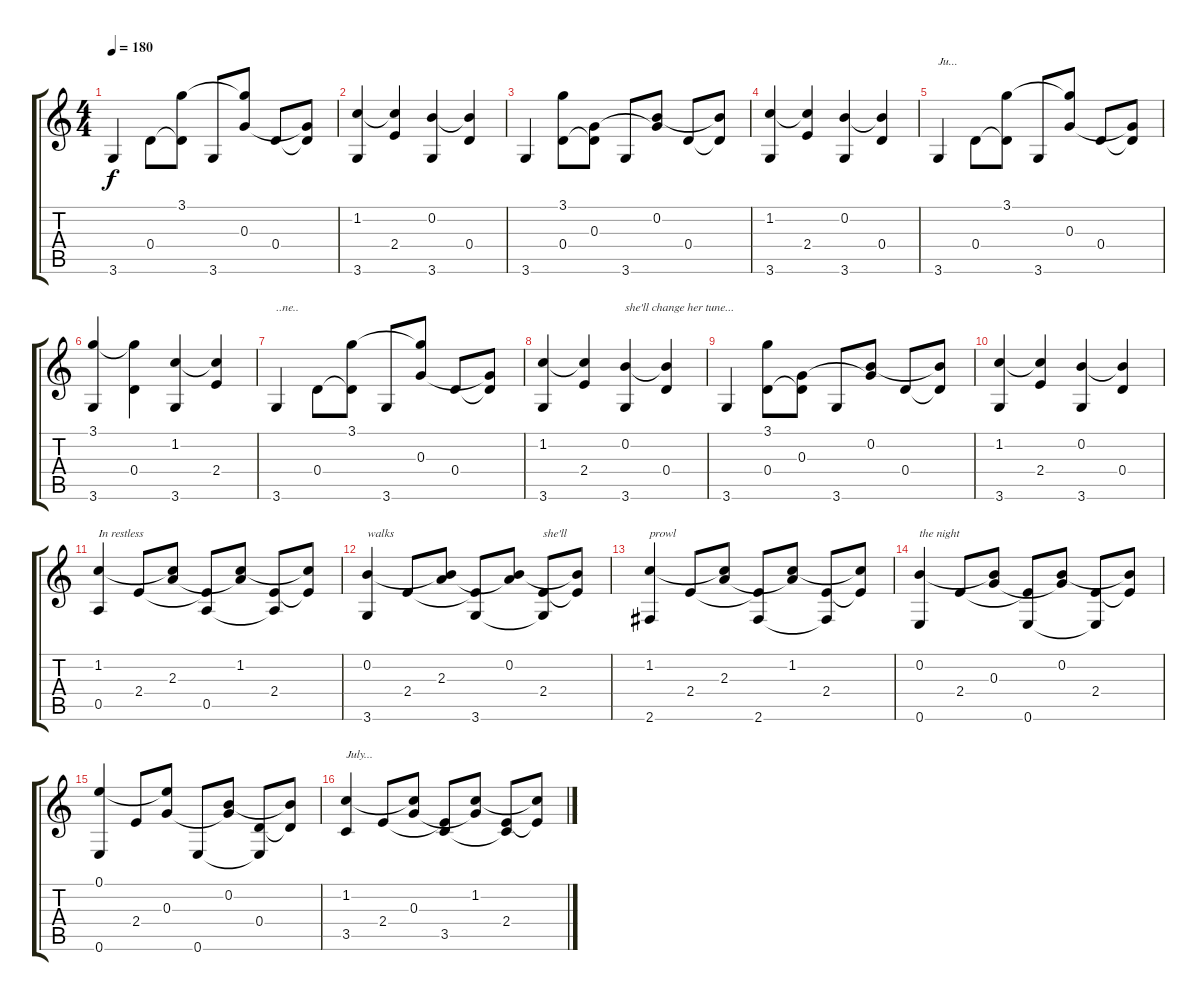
\track "" {instrument acousticguitarnylon}
\staff {score tabs}
\tuning (E4 B3 G3 D3 A2 E2) {hide}
\ts (4 4)
\tempo 180
\clef g2
\ks c
3.6.4{dy f} 0.4.8 (3.1 0.4{t}).8 3.6.8 (3.1{t} 0.3).8 0.4.8 (0.3{t} 0.4{t}).8 |
(1.2 3.6).4 (1.2{t} 2.4).4 (0.2 3.6).4 (0.2{t} 0.4).4 |
3.6.4 (3.1 0.4).8 (0.3 0.4{t}).8 3.6.8 (0.2 0.3{t}).8 0.4.8 (0.2{t} 0.4{t}).8 |
(1.2 3.6).4 (1.2{t} 2.4).4 (0.2 3.6).4 (0.2{t} 0.4).4 |
3.6.4{txt "Ju..."} 0.4.8 (3.1 0.4{t}).8 3.6.8 (3.1{t} 0.3).8 0.4.8 (0.3{t} 0.4{t}).8 |
(3.1 3.6).4 (3.1{t} 0.4).4 (1.2 3.6).4 (1.2{t} 2.4).4 |
3.6.4{txt "..ne.."} 0.4.8 (3.1 0.4{t}).8 3.6.8 (3.1{t} 0.3).8 0.4.8 (0.3{t} 0.4{t}).8 |
(1.2 3.6).4 (1.2{t} 2.4).4 (0.2 3.6).4{txt "she'll change her tune..."} (0.2{t} 0.4).4 |
3.6.4 (3.1 0.4).8 (0.3 0.4{t}).8 3.6.8 (0.2 0.3{t}).8 0.4.8 (0.2{t} 0.4{t}).8 |
(1.2 3.6).4 (1.2{t} 2.4).4 (0.2 3.6).4 (0.2{t} 0.4).4 |
(1.2 0.5).4{txt "In restless"} 2.4.8 (1.2{t} 2.3).8 (2.4{t} 0.5).8 (1.2 2.3{t}).8 (2.4 0.5{t}).8 (1.2{t} 2.4{t}).8 |
(0.2 3.6).4{txt "walks"} 2.4.8 (0.2{t} 2.3).8 (2.4{t} 3.6).8 (0.2 2.3{t}).8 (2.4 3.6{t}).8{txt "she'll"} (0.2{t} 2.4{t}).8 |
(1.2 2.6).4{txt "prowl"} 2.4.8 (1.2{t} 2.3).8 (2.4{t} 2.6).8 (1.2 2.3{t}).8 (2.4 2.6{t}).8 (1.2{t} 2.4{t}).8 |
(0.2 0.6).4{txt "the night"} 2.4.8 (0.2{t} 0.3).8 (2.4{t} 0.6).8 (0.2 0.3{t}).8 (2.4 0.6{t}).8 (0.2{t} 2.4{t}).8 |
(0.1 0.6).4 2.4.8 (0.1{t} 0.3).8 0.6.8 (0.2 0.3{t}).8 (0.4 0.6{t}).8 (0.2{t} 0.4{t}).8 |
(1.2 3.5).4{txt "July..."} 2.4.8 (1.2{t} 0.3).8 (2.4{t} 3.5).8 (1.2 0.3{t}).8 (2.4 3.5{t}).8 (1.2{t} 2.4{t}).8
